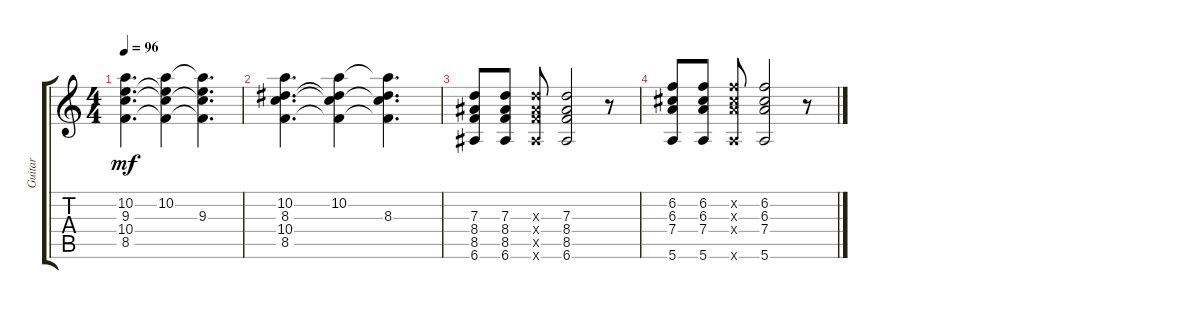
\track ("Guitar" "Guitar") {instrument electricguitarclean}
\staff {score tabs}
\tuning (E4 B3 G3 D3 A2 E2) {hide}
\ts (4 4)
\tempo 96
\clef g2
\ks c
(10.2 9.3 10.4 8.5).4{d dy mf} (10.2 9.3{t} 10.4{t} 8.5{t}).4 (10.2{t} 9.3 10.4{t} 8.5{t}).4{d} |
(10.2 8.3 10.4 8.5).4{d} (10.2 8.3{t} 10.4{t} 8.5{t}).4 (10.2{t} 8.3 10.4{t} 8.5{t}).4{d} |
(7.3 8.4 8.5 6.6).8 (7.3 8.4 8.5 6.6).8 (7.3{x} 8.4{x} 8.5{x} 6.6{x}).8 (7.3 8.4 8.5 6.6).2 r.8 |
(6.2 6.3 7.4 5.6).8 (6.2 6.3 7.4 5.6).8 (6.2{x} 6.3{x} 7.4{x} 5.6{x}).8 (6.2 6.3 7.4 5.6).2 r.8
